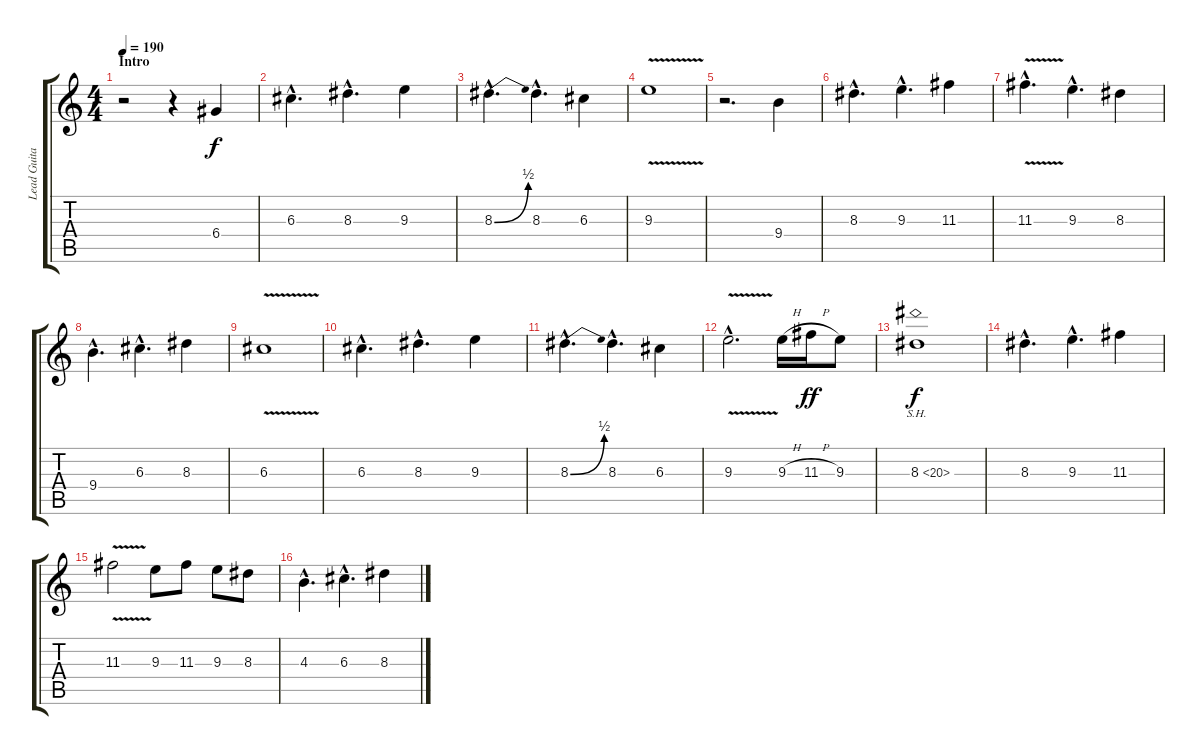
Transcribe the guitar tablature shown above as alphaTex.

\track ("Lead Guitar 1" "Lead Guita") {instrument overdrivenguitar}
\staff {score tabs}
\tuning (E4 B3 G3 D3 A2 E2) {hide}
\ts (4 4)
\section ("" "Intro")
\tempo 190
\clef g2
\ks c
r.2{dy f instrument overdrivenguitar} r.4 6.4.4 |
6.3{hac}.4{d} 8.3{hac}.4{d} 9.3.4 |
8.3{be (bend 0 0 60 2) hac}.4{d} 8.3{hac}.4{d} 6.3.4 |
9.3{v}.1 |
r.2{d} 9.4.4 |
8.3{hac}.4{d} 9.3{hac}.4{d} 11.3.4 |
11.3{v hac}.4{d} 9.3{hac}.4{d} 8.3.4 |
9.4{hac}.4{d} 6.3{hac}.4{d} 8.3.4 |
6.3{v}.1 |
6.3{hac}.4{d} 8.3{hac}.4{d} 9.3.4 |
8.3{be (bend 0 0 60 2) hac}.4{d} 8.3{hac}.4{d} 6.3.4 |
9.3{v hac}.2{d} 9.3{h}.16 11.3{h}.16{dy ff} 9.3.8 |
8.3{sh 12}.1{dy f} |
8.3{hac}.4{d} 9.3{hac}.4{d} 11.3.4 |
11.3{v}.2 9.3.8 11.3.8 9.3.8 8.3.8 |
4.3{hac}.4{d} 6.3{hac}.4{d} 8.3.4
